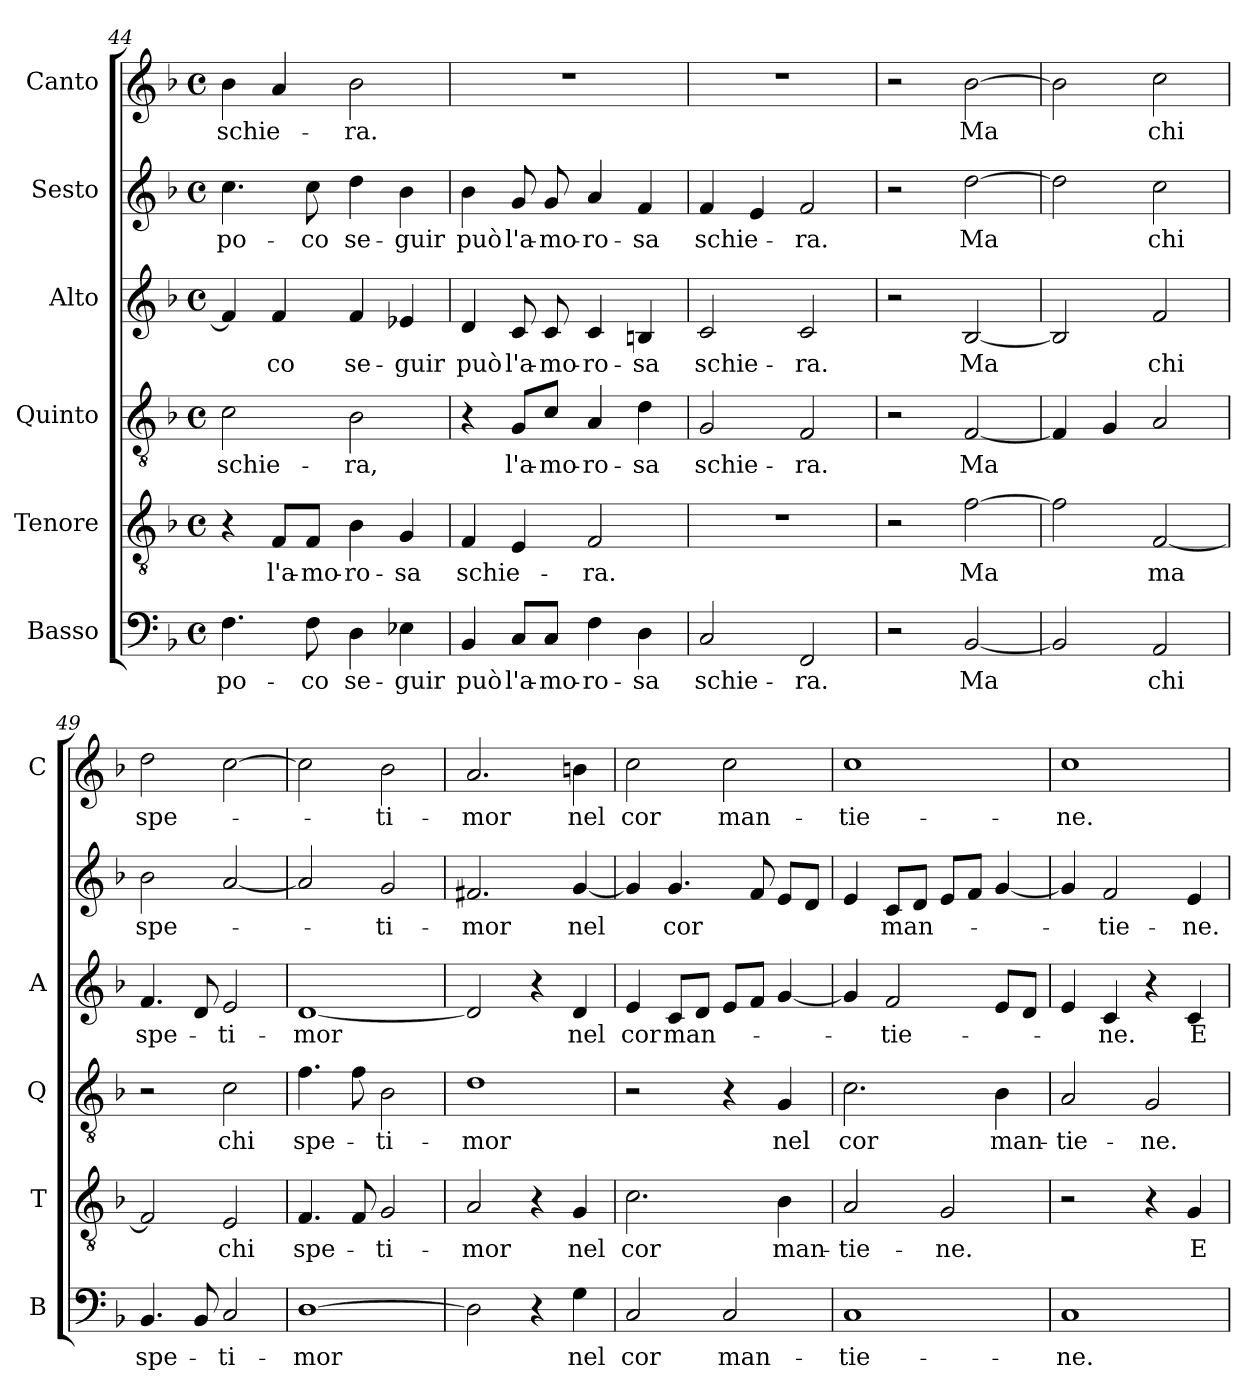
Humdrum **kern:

**kern	**text	**kern	**text	**kern	**text	**kern	**text	**kern	**text	**kern	**text
*part6	*part6	*part5	*part5	*part4	*part4	*part3	*part3	*part2	*part2	*part1	*part1
*staff6	*staff6	*staff5	*staff5	*staff4	*staff4	*staff3	*staff3	*staff2	*staff2	*staff1	*staff1
*I"Basso	*	*I"Tenore	*	*I"Quinto	*	*I"Alto	*	*I"Sesto	*	*I"Canto	*
*I'B	*	*I'T	*	*I'Q	*	*I'A	*	*	*	*I'C	*
*clefF4	*	*clefGv2	*	*clefGv2	*	*clefG2	*	*clefG2	*	*clefG2	*
*k[b-]	*	*k[b-]	*	*k[b-]	*	*k[b-]	*	*k[b-]	*	*k[b-]	*
*F:	*	*F:	*	*F:	*	*F:	*	*F:	*	*F:	*
*M4/4	*	*M4/4	*	*M4/4	*	*M4/4	*	*M4/4	*	*M4/4	*
*met(c)	*	*met(c)	*	*met(c)	*	*met(c)	*	*met(c)	*	*met(c)	*
=44	=44	=44	=44	=44	=44	=44	=44	=44	=44	=44	=44
!	!LO:LY:b	!	!	!	!LO:LY:b	!	!	!	!LO:LY:b	!	!LO:LY:b
4.F\	po-	4r	.	2c\	schie-	4f/]	.	4.cc\	po-	4b-\	schie-
!	!	!	!LO:LY:b	!	!	!	!LO:LY:b	!	!	!	!
.	.	8F/L	l'a-	.	.	4f/	-co	.	.	4a/	.
!	!LO:LY:b	!	!LO:LY:b	!	!	!	!	!	!LO:LY:b	!	!
8F\	-co	8F/J	-mo-	.	.	.	.	8cc\	-co	.	.
!	!LO:LY:b	!	!LO:LY:b	!	!LO:LY:b	!	!LO:LY:b	!	!LO:LY:b	!	!LO:LY:b
4D\	se-	4B-\	-ro-	2B-\	-ra,	4f/	se-	4dd\	se-	2b-\	-ra.
!	!LO:LY:b	!	!LO:LY:b	!	!	!	!LO:LY:b	!	!LO:LY:b	!	!
4E-X\	-guir	4G/	-sa	.	.	4e-X/	-guir	4b-\	-guir	.	.
=45	=45	=45	=45	=45	=45	=45	=45	=45	=45	=45	=45
!	!LO:LY:b	!	!LO:LY:b	!	!	!	!LO:LY:b	!	!LO:LY:b	!	!
4BB-/	può	4F/	schie-	4r	.	4d/	può	4b-\	può	1r	.
!	!LO:LY:b	!	!	!	!LO:LY:b	!	!LO:LY:b	!	!LO:LY:b	!	!
8C/L	l'a-	4E/	.	8G/L	l'a-	8c/	l'a-	8g/	l'a-	.	.
!	!LO:LY:b	!	!	!	!LO:LY:b	!	!LO:LY:b	!	!LO:LY:b	!	!
8C/J	-mo-	.	.	8c/J	-mo-	8c/	-mo-	8g/	-mo-	.	.
!	!LO:LY:b	!	!LO:LY:b	!	!LO:LY:b	!	!LO:LY:b	!	!LO:LY:b	!	!
4F\	-ro-	2F/	-ra.	4A/	-ro-	4c/	-ro-	4a/	-ro-	.	.
!	!LO:LY:b	!	!	!	!LO:LY:b	!	!LO:LY:b	!	!LO:LY:b	!	!
4D\	-sa	.	.	4d\	-sa	4Bn/	-sa	4f/	-sa	.	.
=46	=46	=46	=46	=46	=46	=46	=46	=46	=46	=46	=46
!	!LO:LY:b	!	!	!	!LO:LY:b	!	!LO:LY:b	!	!LO:LY:b	!	!
2C/	schie-	1r	.	2G/	schie-	2c/	schie-	4f/	schie-	1r	.
.	.	.	.	.	.	.	.	4e/	.	.	.
!	!LO:LY:b	!	!	!	!LO:LY:b	!	!LO:LY:b	!	!LO:LY:b	!	!
2FF/	-ra.	.	.	2F/	-ra.	2c/	-ra.	2f/	-ra.	.	.
=47	=47	=47	=47	=47	=47	=47	=47	=47	=47	=47	=47
2r	.	2r	.	2r	.	2r	.	2r	.	2r	.
!	!LO:LY:b	!	!LO:LY:b	!	!LO:LY:b	!	!LO:LY:b	!	!LO:LY:b	!	!LO:LY:b
[2BB-/	Ma	[2f\	Ma	[2F/	Ma	[2B-/	Ma	[2dd\	Ma	[2b-\	Ma
!!LO:LB:g=z
=48	=48	=48	=48	=48	=48	=48	=48	=48	=48	=48	=48
2BB-/]	.	2f\]	.	4F/]	.	2B-/]	.	2dd\]	.	2b-\]	.
.	.	.	.	4G/	.	.	.	.	.	.	.
!	!LO:LY:b	!	!LO:LY:b	!	!	!	!LO:LY:b	!	!LO:LY:b	!	!LO:LY:b
2AA/	chi	[2F/	ma	2A/	.	2f/	chi	2cc\	chi	2cc\	chi
=49	=49	=49	=49	=49	=49	=49	=49	=49	=49	=49	=49
!	!LO:LY:b	!	!	!	!	!	!LO:LY:b	!	!LO:LY:b	!	!LO:LY:b
4.BB-/	spe-	2F/]	.	2r	.	4.f/	spe-	2b-\	spe-	2dd\	spe-
8BB-/	.	.	.	.	.	8d/	.	.	.	.	.
!	!LO:LY:b	!	!LO:LY:b	!	!LO:LY:b	!	!LO:LY:b	!	!	!	!
2C/	-ti-	2E/	chi	2c\	chi	2e/	-ti-	[2a/	.	[2cc\	.
=50	=50	=50	=50	=50	=50	=50	=50	=50	=50	=50	=50
!	!LO:LY:b	!	!LO:LY:b	!	!LO:LY:b	!	!LO:LY:b	!	!	!	!
[1D	-mor	4.F/	spe-	4.f\	spe-	[1d	-mor	2a/]	.	2cc\]	.
.	.	8F/	.	8f\	.	.	.	.	.	.	.
!	!	!	!LO:LY:b	!	!LO:LY:b	!	!	!	!LO:LY:b	!	!LO:LY:b
.	.	2G/	-ti-	2B-\	-ti-	.	.	2g/	-ti-	2b-\	-ti-
=51	=51	=51	=51	=51	=51	=51	=51	=51	=51	=51	=51
!	!	!	!LO:LY:b	!	!LO:LY:b	!	!	!	!LO:LY:b	!	!LO:LY:b
2D\]	.	2A/	-mor	1d	-mor	2d/]	.	2.f#X/	-mor	2.a/	-mor
4r	.	4r	.	.	.	4r	.	.	.	.	.
!	!LO:LY:b	!	!LO:LY:b	!	!	!	!LO:LY:b	!	!LO:LY:b	!	!LO:LY:b
4G\	nel	4G/	nel	.	.	4d/	nel	[4g/	nel	4bn\	nel
=52	=52	=52	=52	=52	=52	=52	=52	=52	=52	=52	=52
!	!LO:LY:b	!	!LO:LY:b	!	!	!	!LO:LY:b	!	!	!	!LO:LY:b
2C/	cor	2.c\	cor	2r	.	4e/	cor	4g/]	.	2cc\	cor
!	!	!	!	!	!	!	!LO:LY:b	!	!LO:LY:b	!	!
.	.	.	.	.	.	8c/L	man-	4.g/	cor	.	.
.	.	.	.	.	.	8d/J	.	.	.	.	.
!	!LO:LY:b	!	!	!	!	!	!	!	!	!	!LO:LY:b
2C/	man-	.	.	4r	.	8e/L	.	.	.	2cc\	man-
.	.	.	.	.	.	8f/J	.	8f/	.	.	.
!	!	!	!LO:LY:b	!	!LO:LY:b	!	!	!	!	!	!
.	.	4B-\	man-	4G/	nel	[4g/	.	8e/L	.	.	.
.	.	.	.	.	.	.	.	8d/J	.	.	.
!!LO:PB:g=z
=53	=53	=53	=53	=53	=53	=53	=53	=53	=53	=53	=53
!	!LO:LY:b	!	!LO:LY:b	!	!LO:LY:b	!	!	!	!	!	!LO:LY:b
1C	-tie-	2A/	-tie-	2.c\	cor	4g/]	.	4e/	.	1cc	-tie-
!	!	!	!	!	!	!	!LO:LY:b	!	!LO:LY:b	!	!
.	.	.	.	.	.	2f/	-tie-	8c/L	man-	.	.
.	.	.	.	.	.	.	.	8d/J	.	.	.
!	!	!	!LO:LY:b	!	!	!	!	!	!	!	!
.	.	2G/	-ne.	.	.	.	.	8e/L	.	.	.
.	.	.	.	.	.	.	.	8f/J	.	.	.
!	!	!	!	!	!LO:LY:b	!	!	!	!	!	!
.	.	.	.	4B-\	man-	8e/L	.	[4g/	.	.	.
.	.	.	.	.	.	8d/J	.	.	.	.	.
=54	=54	=54	=54	=54	=54	=54	=54	=54	=54	=54	=54
!	!LO:LY:b	!	!	!	!LO:LY:b	!	!	!	!	!	!LO:LY:b
1C	-ne.	2r	.	2A/	-tie-	4e/	.	4g/]	.	1cc	-ne.
!	!	!	!	!	!	!	!LO:LY:b	!	!LO:LY:b	!	!
.	.	.	.	.	.	4c/	-ne.	2f/	-tie-	.	.
!	!	!	!	!	!LO:LY:b	!	!	!	!	!	!
.	.	4r	.	2G/	-ne.	4r	.	.	.	.	.
!	!	!	!LO:LY:b	!	!	!	!LO:LY:b	!	!LO:LY:b	!	!
.	.	4G/	E	.	.	4c/	E	4e/	-ne.	.	.
=	=	=	=	=	=	=	=	=	=	=	=
*-	*-	*-	*-	*-	*-	*-	*-	*-	*-	*-	*-
